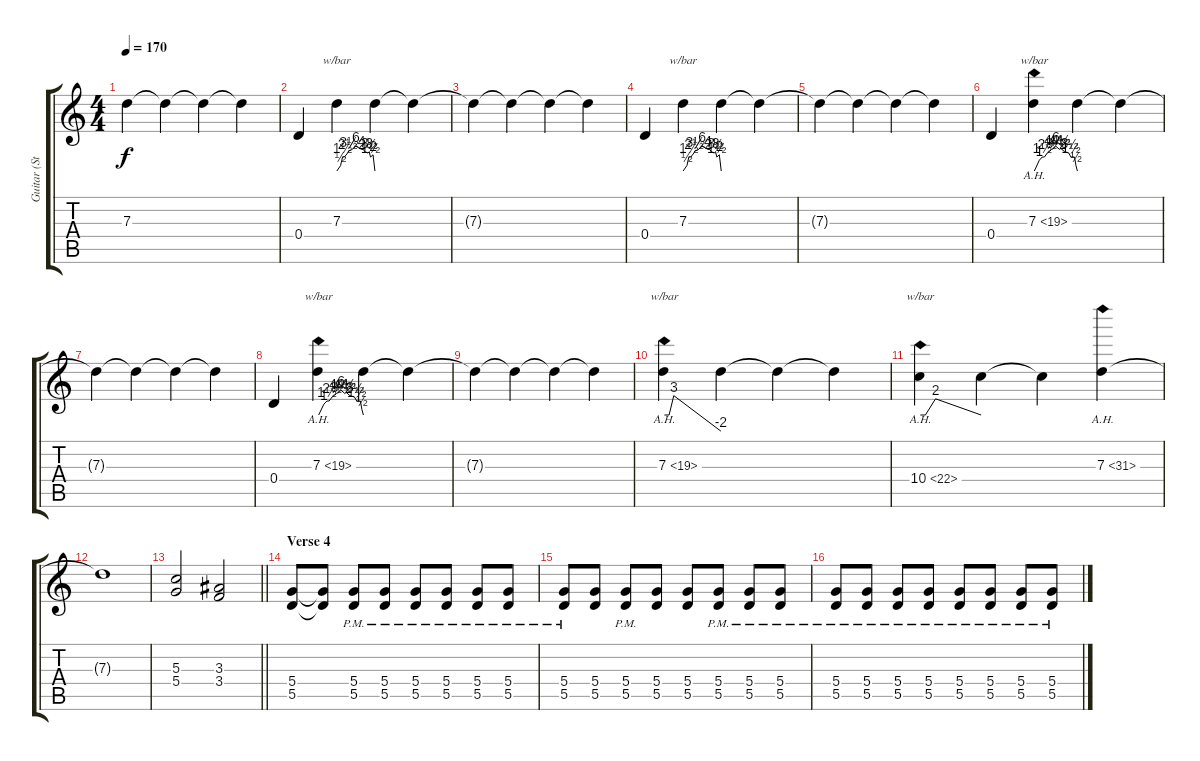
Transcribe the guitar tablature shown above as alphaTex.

\track ("Guitar (Steve Morse)" "Guitar (St") {instrument overdrivenguitar}
\staff {score tabs}
\tuning (E4 B3 G3 D3 A2 E2) {hide}
\ts (4 4)
\tempo 170
\clef g2
\ks c
7.3{t}.4{dy f} 7.3{t}.4 7.3{t}.4 7.3{t}.4 |
0.4.4 7.3.4{tbe (custom default 0 0 6 2 9 6 12 6 17 10 19 14 22 14 30 24 39 16 42 16 44 12 49 10 51 12 53 6 57 8 60 0)} 7.3{t}.4 7.3{t}.4 |
7.3{t}.4 7.3{t}.4 7.3{t}.4 7.3{t}.4 |
0.4.4 7.3.4{tbe (custom default 0 0 6 2 9 6 12 6 17 10 19 14 22 14 30 24 39 16 42 16 44 12 49 10 51 12 53 6 57 8 60 0)} 7.3{t}.4 7.3{t}.4 |
7.3{t}.4 7.3{t}.4 7.3{t}.4 7.3{t}.4 |
0.4.4 7.3{ah 12}.4{tbe (custom default 0 0 7 4 11 6 14 6 18 10 21 12 24 16 27 18 30 24 35 16 37 18 42 12 48 10 51 6 56 6 58 2 60 0)} 7.3{t}.4 7.3{t}.4 |
7.3{t}.4 7.3{t}.4 7.3{t}.4 7.3{t}.4 |
0.4.4 7.3{ah 12}.4{tbe (custom default 0 0 7 4 11 6 14 6 18 10 21 12 24 16 27 18 30 24 35 16 37 18 42 12 48 10 51 6 56 6 58 2 60 0)} 7.3{t}.4 7.3{t}.4 |
7.3{t}.4 7.3{t}.4 7.3{t}.4 7.3{t}.4 |
7.3{ah 12}.4{tbe (custom default 0 0 5 0 10 12 60 -8)} 7.3{t}.4 7.3{t}.4 7.3{t}.4 |
10.4{ah 12}.4{tbe (custom default 0 0 5 0 15 8 60 0)} 10.4{t}.4 10.4{t}.4 7.3{ah 24}.4 |
7.3{t}.1 |
\barLineRight lightlight
(5.3 5.4).2 (3.3 3.4).2 |
\section ("" "Verse 4")
(5.4 5.5).8 (5.4{t} 5.5{t}).8 (5.4{pm} 5.5{pm}).8 (5.4{pm} 5.5{pm}).8 (5.4{pm} 5.5{pm}).8 (5.4{pm} 5.5{pm}).8 (5.4{pm} 5.5{pm}).8 (5.4{pm} 5.5{pm}).8 |
(5.4{pm} 5.5{pm}).8 (5.4 5.5).8 (5.4{pm} 5.5{pm}).8 (5.4 5.5).8 (5.4 5.5).8 (5.4{pm} 5.5{pm}).8 (5.4{pm} 5.5{pm}).8 (5.4{pm} 5.5{pm}).8 |
(5.4{pm} 5.5{pm}).8 (5.4{pm} 5.5{pm}).8 (5.4{pm} 5.5{pm}).8 (5.4{pm} 5.5{pm}).8 (5.4{pm} 5.5{pm}).8 (5.4{pm} 5.5{pm}).8 (5.4{pm} 5.5{pm}).8 (5.4{pm} 5.5{pm}).8
